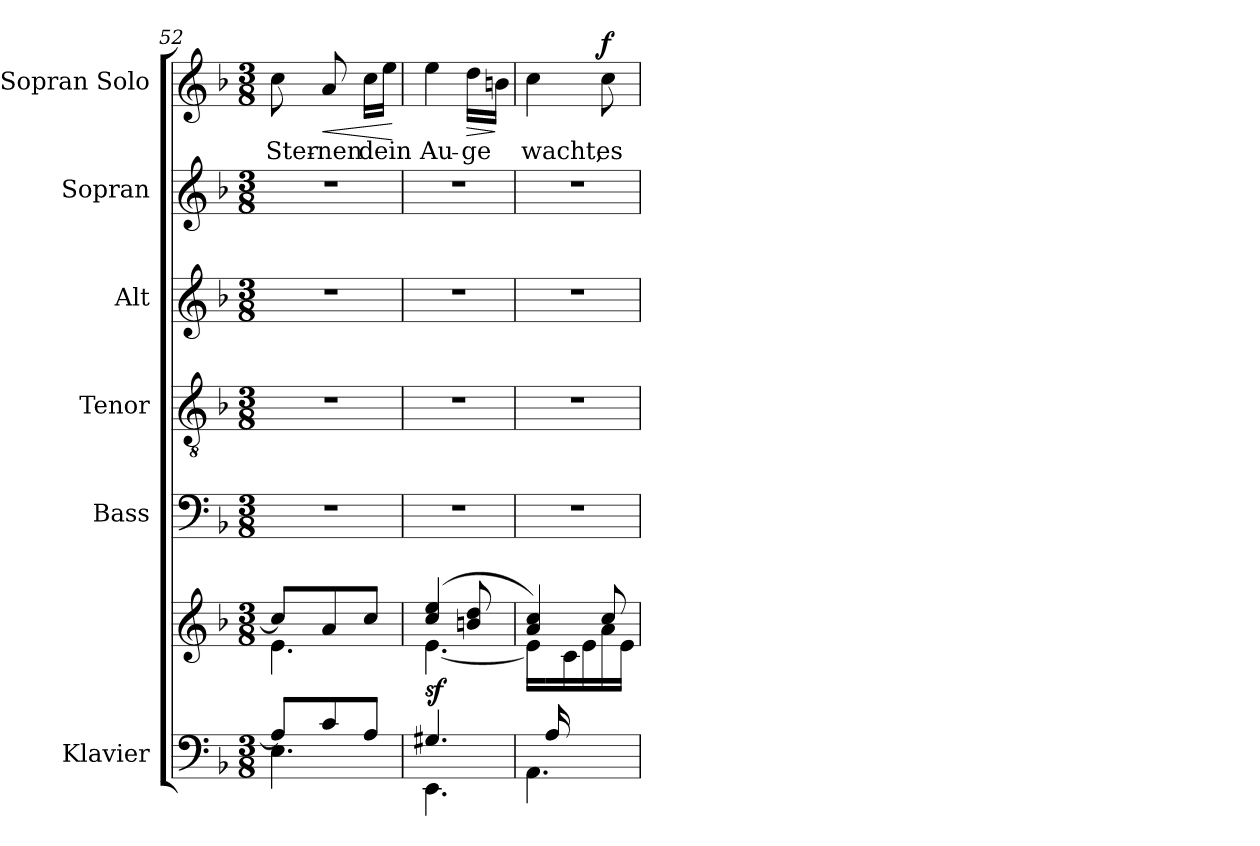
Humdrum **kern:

**kern	**kern	**dynam	**kern	**kern	**kern	**kern	**kern	**text	**dynam
*part6	*part6	*part6	*part5	*part4	*part3	*part2	*part1	*part1	*part1
*staff7	*staff6	*staff6/7	*staff5	*staff4	*staff3	*staff2	*staff1	*staff1	*staff1
*I"Klavier	*	*	*I"Bass	*I"Tenor	*I"Alt	*I"Sopran	*I"Sopran Solo	*	*
*	*	*	*I'B	*I'T	*I'A	*I'S	*	*	*
*clefF4	*clefG2	*	*clefF4	*clefGv2	*clefG2	*clefG2	*clefG2	*	*
*k[b-]	*k[b-]	*	*k[b-]	*k[b-]	*k[b-]	*k[b-]	*k[b-]	*	*
*M3/8	*M3/8	*	*M3/8	*M3/8	*M3/8	*M3/8	*M3/8	*	*
=52	=52	=52	=52	=52	=52	=52	=52	=52	=52
*^	*^	*	*	*	*	*	*	*	*
!	!	!	!	!	!	!	!	!	!	!LO:LY:b	!
8A/L]	4.E\	8cc/L]	4.e\	.	4.r	4.r	4.r	4.r	8cc\	Ster-	.
!	!	!	!	!	!	!	!	!	!	!LO:LY:b	!LO:HP:b
8c/	.	8a/	.	.	.	.	.	.	8a/	-nen	<
!	!	!	!	!	!	!	!	!	!	!LO:LY:b	!
8A/J	.	8cc/J	.	.	.	.	.	.	16cc\LL	dein	.
.	.	.	.	.	.	.	.	.	16ee\JJ	.	.
*v	*v	*	*	*	*	*	*	*	*	*	*
*	*v	*v	*	*	*	*	*	*	*	*
.	.	.	.	.	.	.	.	.	[
=53	=53	=53	=53	=53	=53	=53	=53	=53	=53
*^	*^	*	*	*	*	*	*	*	*
!	!	!	!	!LO:DY:a=2	!	!	!	!	!	!LO:LY:b	!
4.G#X/	4.EE\	(4cc/ 4ee/	[4.e\	sf	4.r	4.r	4.r	4.r	4ee\	Au-	.
!	!	!	!	!	!	!	!	!	!	!LO:LY:b	!LO:HP:b
.	.	8bn/ 8dd/	.	.	.	.	.	.	16dd\LL	-ge	>
.	.	.	.	.	.	.	.	.	16bn\JJ	.	]
=54	=54	=54	=54	=54	=54	=54	=54	=54	=54	=54	=54
*	*^	*	*	*	*	*	*	*	*	*	*
!	!	!	!	!	!	!	!	!	!	!	!LO:LY:b	!
16ryy	4.ryy	4.AA\	4a/ 4cc/)	16e\LL]	.	4.r	4.r	4.r	4.r	4cc\	wacht,	.
(16A/	.	.	.	16ryy	.	.	.	.	.	.	.	.
4ryy	.	.	.	16c\	.	.	.	.	.	.	.	.
.	.	.	.	16e\	.	.	.	.	.	.	.	.
!	!	!	!	!	!	!	!	!	!	!	!LO:LY:b	!LO:DY:a
.	.	.	8cc/	16a\	.	.	.	.	.	8cc\	es	f
.	.	.	.	16e\JJ)	.	.	.	.	.	.	.	.
*v	*v	*v	*	*	*	*	*	*	*	*	*	*
*	*v	*v	*	*	*	*	*	*	*	*
=	=	=	=	=	=	=	=	=	=
*-	*-	*-	*-	*-	*-	*-	*-	*-	*-
